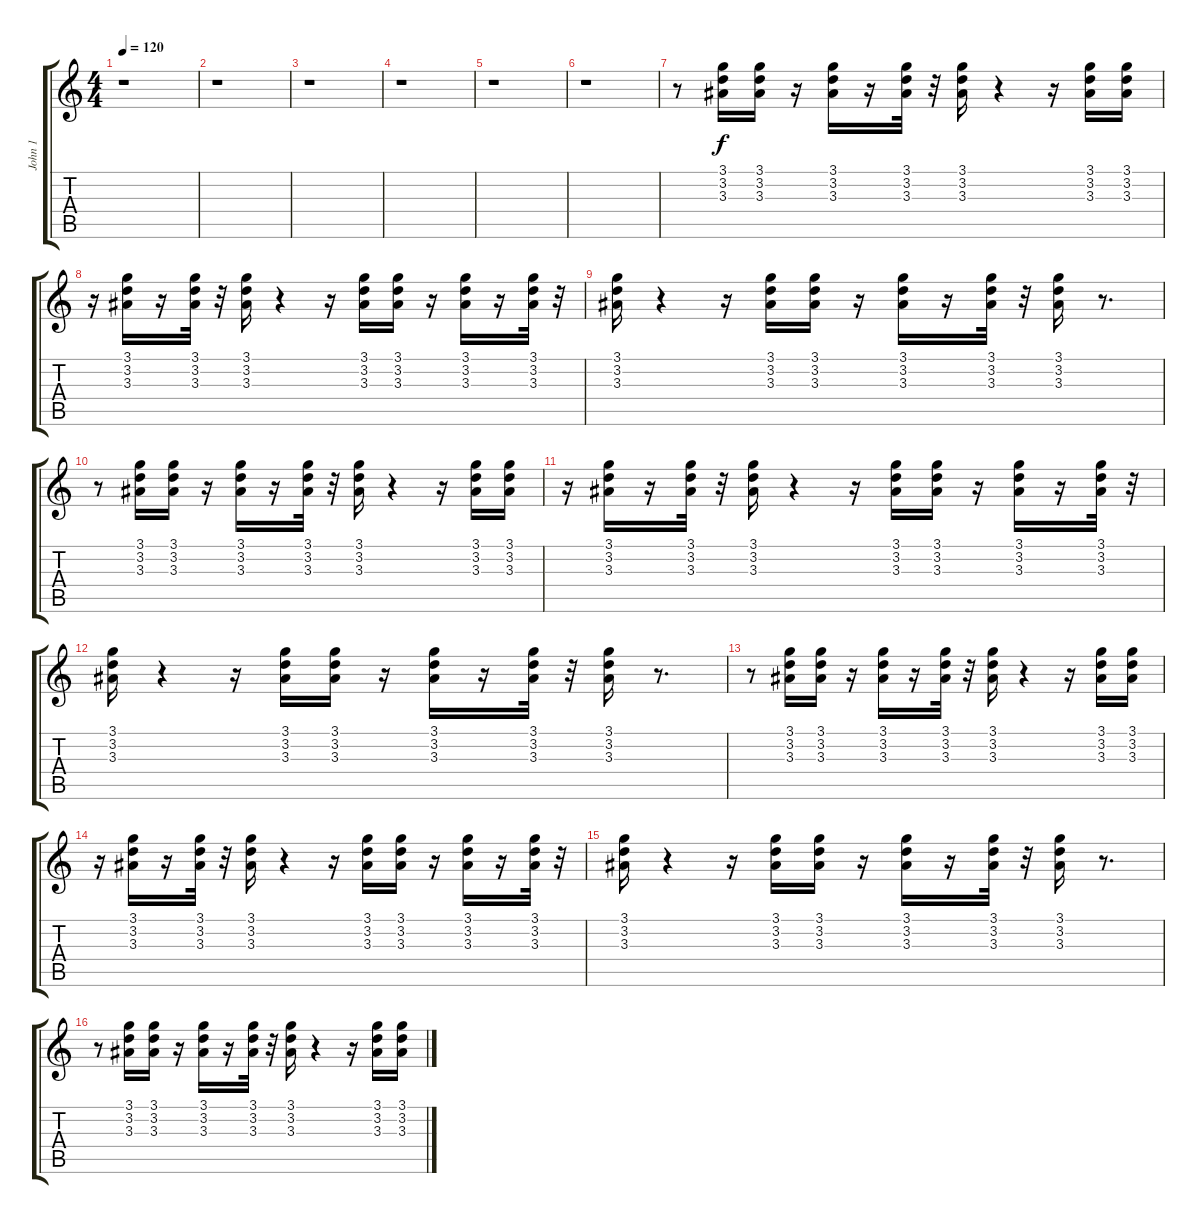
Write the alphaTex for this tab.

\track ("John 1" "John 1") {instrument electricguitarclean}
\staff {score tabs}
\tuning (E4 B3 G3 D3 A2 E2) {hide}
\ts (4 4)
\tempo 120
\clef g2
\ks c
r.1{dy f} |
r.1 |
r.1 |
r.1 |
r.1 |
r.1 |
r.8 (3.1 3.2 3.3).16 (3.1 3.2 3.3).16 r.16 (3.1 3.2 3.3).16 r.16 (3.1 3.2 3.3).32 r.32 (3.1 3.2 3.3).16 r.4 r.16 (3.1 3.2 3.3).16 (3.1 3.2 3.3).16 |
r.16 (3.1 3.2 3.3).16 r.16 (3.1 3.2 3.3).32 r.32 (3.1 3.2 3.3).16 r.4 r.16 (3.1 3.2 3.3).16 (3.1 3.2 3.3).16 r.16 (3.1 3.2 3.3).16 r.16 (3.1 3.2 3.3).32 r.32 |
(3.1 3.2 3.3).16 r.4 r.16 (3.1 3.2 3.3).16 (3.1 3.2 3.3).16 r.16 (3.1 3.2 3.3).16 r.16 (3.1 3.2 3.3).32 r.32 (3.1 3.2 3.3).16 r.8{d} |
r.8 (3.1 3.2 3.3).16 (3.1 3.2 3.3).16 r.16 (3.1 3.2 3.3).16 r.16 (3.1 3.2 3.3).32 r.32 (3.1 3.2 3.3).16 r.4 r.16 (3.1 3.2 3.3).16 (3.1 3.2 3.3).16 |
r.16 (3.1 3.2 3.3).16 r.16 (3.1 3.2 3.3).32 r.32 (3.1 3.2 3.3).16 r.4 r.16 (3.1 3.2 3.3).16 (3.1 3.2 3.3).16 r.16 (3.1 3.2 3.3).16 r.16 (3.1 3.2 3.3).32 r.32 |
(3.1 3.2 3.3).16 r.4 r.16 (3.1 3.2 3.3).16 (3.1 3.2 3.3).16 r.16 (3.1 3.2 3.3).16 r.16 (3.1 3.2 3.3).32 r.32 (3.1 3.2 3.3).16 r.8{d} |
r.8 (3.1 3.2 3.3).16 (3.1 3.2 3.3).16 r.16 (3.1 3.2 3.3).16 r.16 (3.1 3.2 3.3).32 r.32 (3.1 3.2 3.3).16 r.4 r.16 (3.1 3.2 3.3).16 (3.1 3.2 3.3).16 |
r.16 (3.1 3.2 3.3).16 r.16 (3.1 3.2 3.3).32 r.32 (3.1 3.2 3.3).16 r.4 r.16 (3.1 3.2 3.3).16 (3.1 3.2 3.3).16 r.16 (3.1 3.2 3.3).16 r.16 (3.1 3.2 3.3).32 r.32 |
(3.1 3.2 3.3).16 r.4 r.16 (3.1 3.2 3.3).16 (3.1 3.2 3.3).16 r.16 (3.1 3.2 3.3).16 r.16 (3.1 3.2 3.3).32 r.32 (3.1 3.2 3.3).16 r.8{d} |
r.8 (3.1 3.2 3.3).16 (3.1 3.2 3.3).16 r.16 (3.1 3.2 3.3).16 r.16 (3.1 3.2 3.3).32 r.32 (3.1 3.2 3.3).16 r.4 r.16 (3.1 3.2 3.3).16 (3.1 3.2 3.3).16
